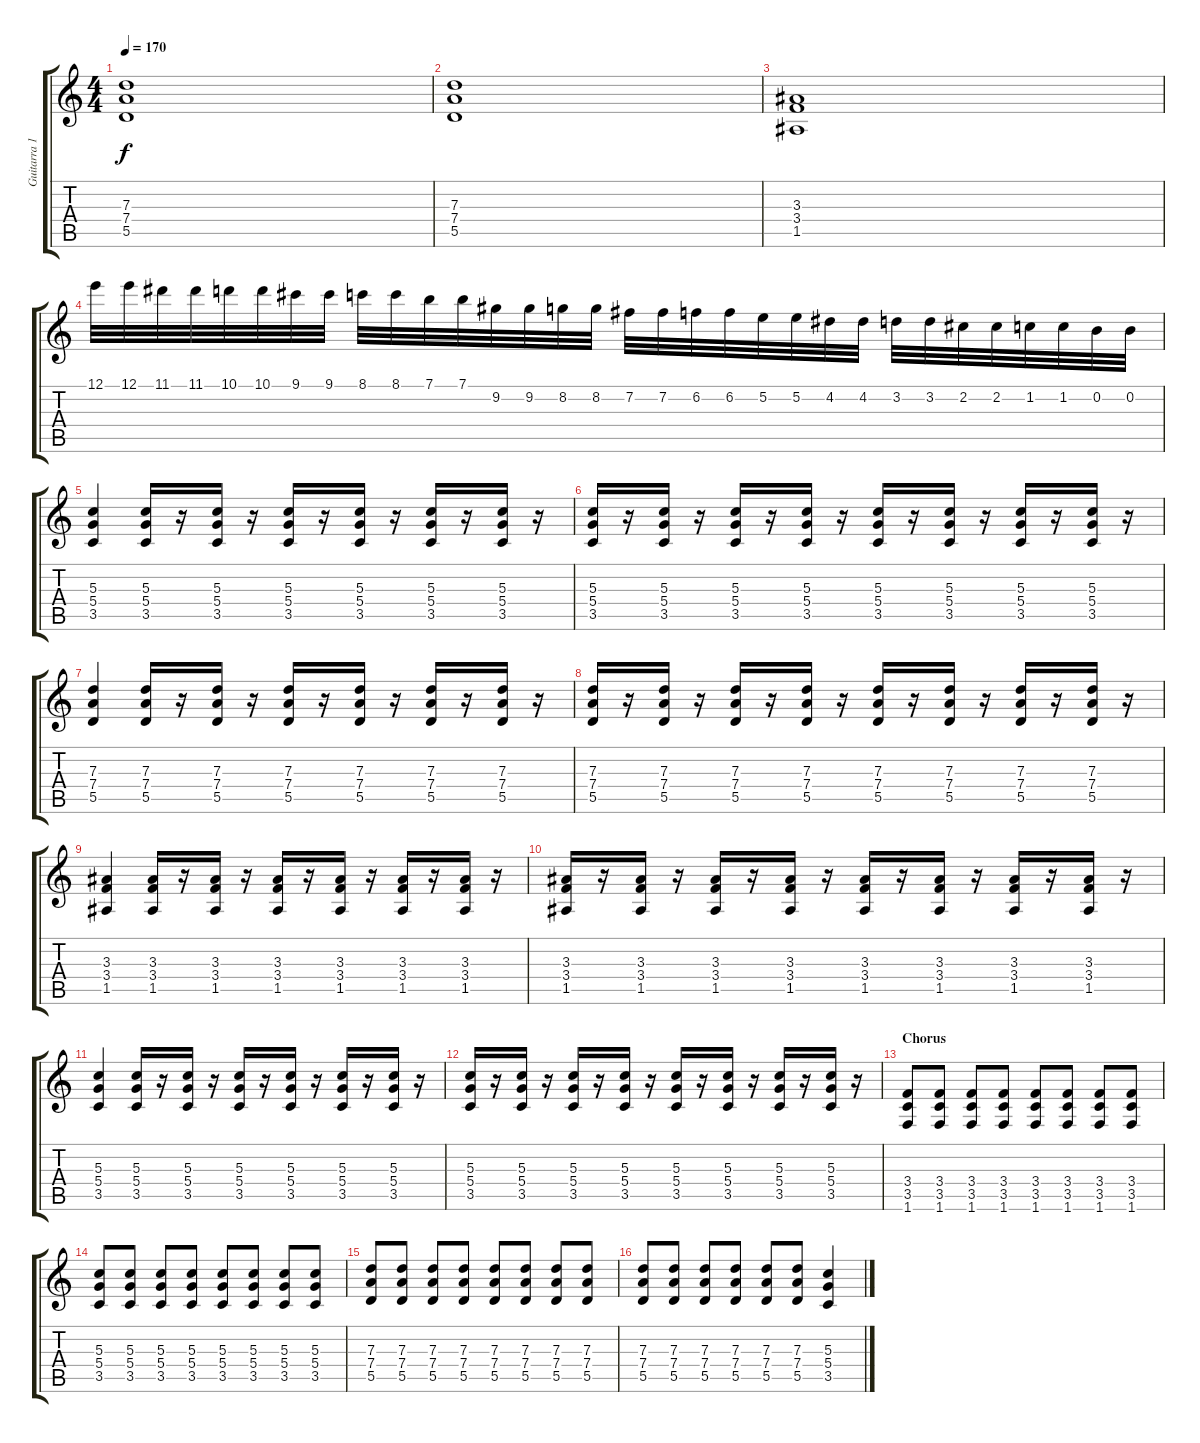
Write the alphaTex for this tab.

\track ("Guitarra 1 - Mathias" "Guitarra 1") {instrument distortionguitar}
\staff {score tabs}
\tuning (E4 B3 G3 D3 A2 E2) {hide}
\ts (4 4)
\tempo 170
\clef g2
\ks c
(7.3 7.4 5.5).1{dy f instrument distortionguitar} |
(7.3 7.4 5.5).1 |
(3.3 3.4 1.5).1 |
12.1.32{volume 16 instrument guitarfretnoise} 12.1.32 11.1.32 11.1.32 10.1.32 10.1.32 9.1.32 9.1.32 8.1.32 8.1.32 7.1.32 7.1.32 9.2.32 9.2.32 8.2.32 8.2.32 7.2.32 7.2.32 6.2.32 6.2.32 5.2.32 5.2.32 4.2.32 4.2.32 3.2.32 3.2.32 2.2.32 2.2.32 1.2.32 1.2.32 0.2.32 0.2.32 |
(5.3 5.4 3.5).4{instrument distortionguitar} (5.3 5.4 3.5).16 r.16 (5.3 5.4 3.5).16 r.16 (5.3 5.4 3.5).16 r.16 (5.3 5.4 3.5).16 r.16 (5.3 5.4 3.5).16 r.16 (5.3 5.4 3.5).16 r.16 |
(5.3 5.4 3.5).16 r.16 (5.3 5.4 3.5).16 r.16 (5.3 5.4 3.5).16 r.16 (5.3 5.4 3.5).16 r.16 (5.3 5.4 3.5).16 r.16 (5.3 5.4 3.5).16 r.16 (5.3 5.4 3.5).16 r.16 (5.3 5.4 3.5).16 r.16 |
(7.3 7.4 5.5).4 (7.3 7.4 5.5).16 r.16 (7.3 7.4 5.5).16 r.16 (7.3 7.4 5.5).16 r.16 (7.3 7.4 5.5).16 r.16 (7.3 7.4 5.5).16 r.16 (7.3 7.4 5.5).16 r.16 |
(7.3 7.4 5.5).16 r.16 (7.3 7.4 5.5).16 r.16 (7.3 7.4 5.5).16 r.16 (7.3 7.4 5.5).16 r.16 (7.3 7.4 5.5).16 r.16 (7.3 7.4 5.5).16 r.16 (7.3 7.4 5.5).16 r.16 (7.3 7.4 5.5).16 r.16 |
(3.3 3.4 1.5).4 (3.3 3.4 1.5).16 r.16 (3.3 3.4 1.5).16 r.16 (3.3 3.4 1.5).16 r.16 (3.3 3.4 1.5).16 r.16 (3.3 3.4 1.5).16 r.16 (3.3 3.4 1.5).16 r.16 |
(3.3 3.4 1.5).16 r.16 (3.3 3.4 1.5).16 r.16 (3.3 3.4 1.5).16 r.16 (3.3 3.4 1.5).16 r.16 (3.3 3.4 1.5).16 r.16 (3.3 3.4 1.5).16 r.16 (3.3 3.4 1.5).16 r.16 (3.3 3.4 1.5).16 r.16 |
(5.3 5.4 3.5).4 (5.3 5.4 3.5).16 r.16 (5.3 5.4 3.5).16 r.16 (5.3 5.4 3.5).16 r.16 (5.3 5.4 3.5).16 r.16 (5.3 5.4 3.5).16 r.16 (5.3 5.4 3.5).16 r.16 |
(5.3 5.4 3.5).16 r.16 (5.3 5.4 3.5).16 r.16 (5.3 5.4 3.5).16 r.16 (5.3 5.4 3.5).16 r.16 (5.3 5.4 3.5).16 r.16 (5.3 5.4 3.5).16 r.16 (5.3 5.4 3.5).16 r.16 (5.3 5.4 3.5).16 r.16 |
\section ("" "Chorus")
(3.4 3.5 1.6).8 (3.4 3.5 1.6).8 (3.4 3.5 1.6).8 (3.4 3.5 1.6).8 (3.4 3.5 1.6).8 (3.4 3.5 1.6).8 (3.4 3.5 1.6).8 (3.4 3.5 1.6).8 |
(5.3 5.4 3.5).8 (5.3 5.4 3.5).8 (5.3 5.4 3.5).8 (5.3 5.4 3.5).8 (5.3 5.4 3.5).8 (5.3 5.4 3.5).8 (5.3 5.4 3.5).8 (5.3 5.4 3.5).8 |
(7.3 7.4 5.5).8 (7.3 7.4 5.5).8 (7.3 7.4 5.5).8 (7.3 7.4 5.5).8 (7.3 7.4 5.5).8 (7.3 7.4 5.5).8 (7.3 7.4 5.5).8 (7.3 7.4 5.5).8 |
(7.3 7.4 5.5).8 (7.3 7.4 5.5).8 (7.3 7.4 5.5).8 (7.3 7.4 5.5).8 (7.3 7.4 5.5).8 (7.3 7.4 5.5).8 (5.3 5.4 3.5).4
